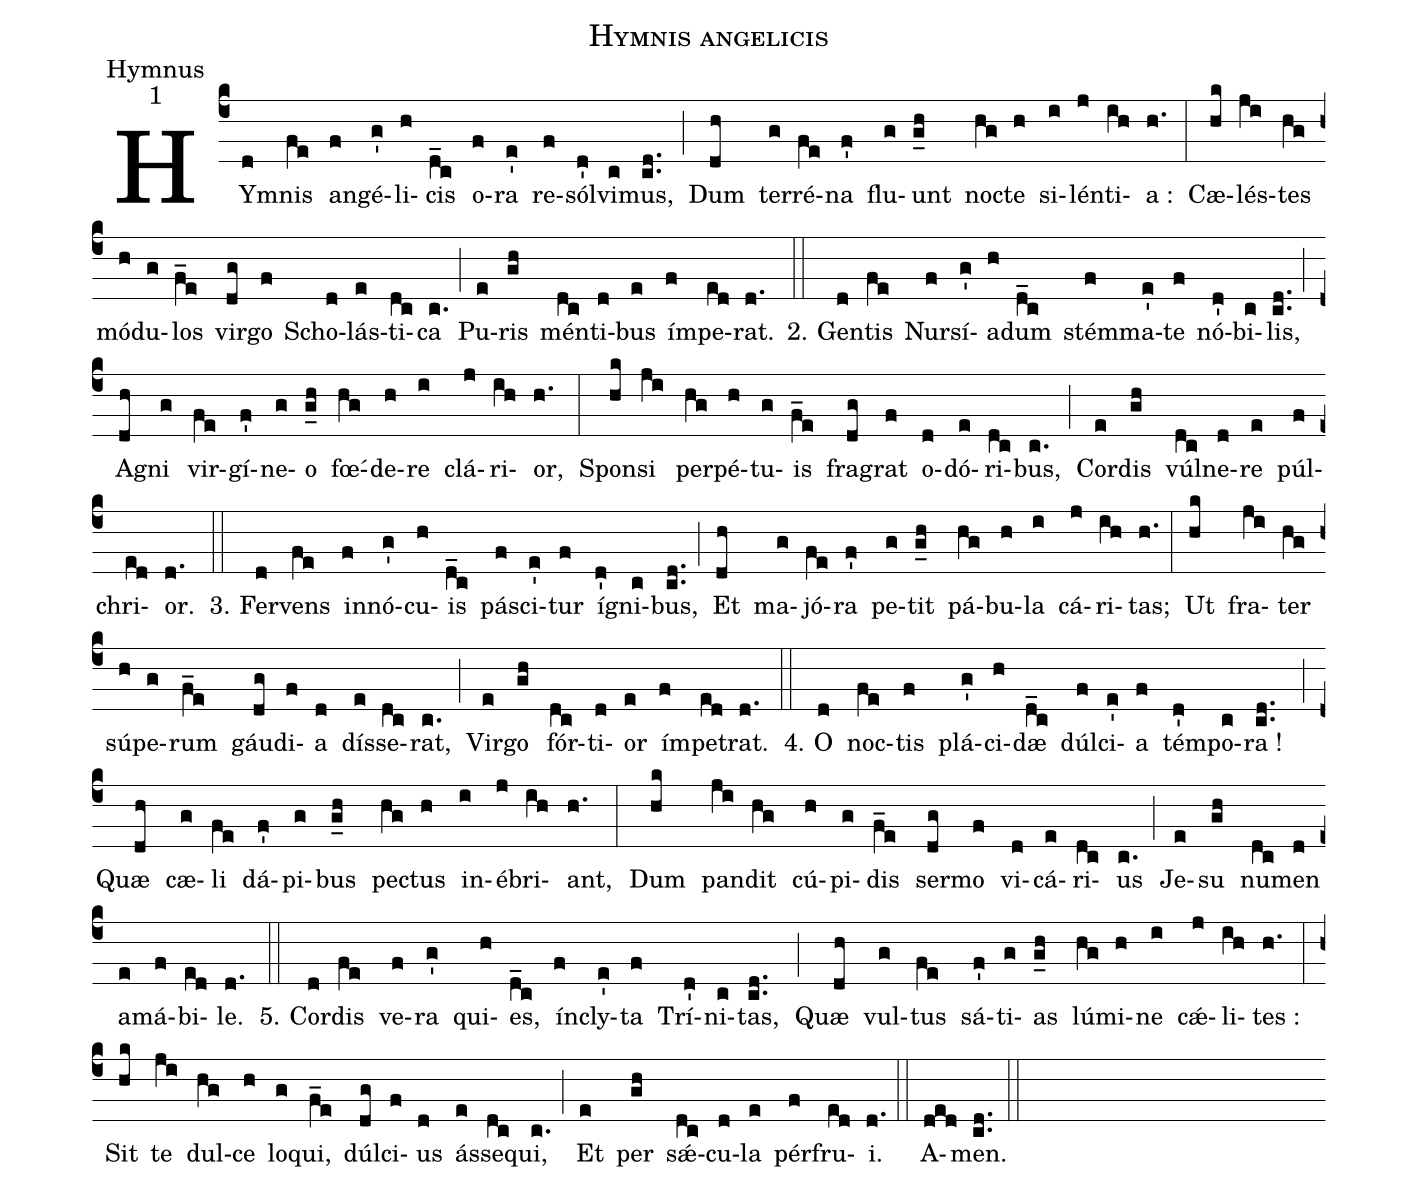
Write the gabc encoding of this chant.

name:Hymnis angelicis;
office-part:Hymnus;
mode:1;
%%
(c4)HYm(d)nis(fe) an(f)gé(g')li(h)cis(d_c) o(f)ra(e') re(f)sól(d')vi(c)mus,(cd..) (;)
Dum(dh) ter(g)ré(fe)na(f') flu(g)unt(g_h) noc(hg)te(h) si(i)lén(j)ti(ih)a :(h.) (:)
Cæ(hk)lés(ji)tes(hg) mó(h)du(g)los(f_e) vir(dg)go(f) Scho(d)lás(e)ti(dc)ca(c.) (;)
Pu(e)ris(gh) mén(dc)ti(d)bus(e) ím(f)pe(ed)rat.(d.) (::)

2. Gen(d)tis(fe) Nur(f)sí(g')a(h)dum(d_c) stém(f)ma(e')te(f) nó(d')bi(c)lis,(cd..) (;)
A(dh)gni(g) vir(fe)gí(f')ne(g)o(g_h) fœ(hg)́de(h)re(i) clá(j)ri(ih)or,(h.) (:)
Spon(hk)si(ji) per(hg)pé(h)tu(g)is(f_e) fra(dg)grat(f) o(d)dó(e)ri(dc)bus,(c.) (;)
Cor(e)dis(gh) vúl(dc)ne(d)re(e) púl(f)chri(ed)or.(d.) (::)

3. Fer(d)vens(fe) in(f)nó(g')cu(h)is(d_c) pá(f)sci(e')tur(f) í(d')gni(c)bus,(cd..) (;)
Et(dh) ma(g)jó(fe)ra(f') pe(g)tit(g_h) pá(hg)bu(h)la(i) cá(j)ri(ih)tas;(h.) (:)
Ut(hk) fra(ji)ter(hg) sú(h)pe(g)rum(f_e) gáu(dg)di(f)a(d) dís(e)se(dc)rat,(c.) (;)
Vir(e)go(gh) fór(dc)ti(d)or(e) ím(f)pe(ed)trat.(d.) (::)

4. O(d) noc(fe)tis(f) plá(g')ci(h)dæ(d_c) dúl(f)ci(e')a(f) tém(d')po(c)ra !(cd..) (;)
Quæ(dh) cæ(g)li(fe) dá(f')pi(g)bus(g_h) pec(hg)tus(h) in(i)é(j)bri(ih)ant,(h.) (:)
Dum(hk) pan(ji)dit(hg) cú(h)pi(g)dis(f_e) ser(dg)mo(f) vi(d)cá(e)ri(dc)us(c.) (;)
Je(e)su(gh) nu(dc)men(d) a(e)má(f)bi(ed)le.(d.) (::)

5. Cor(d)dis(fe) ve(f)ra(g') qui(h)es,(d_c) ín(f)cly(e')ta(f) Trí(d')ni(c)tas,(cd..) (;)
Quæ(dh) vul(g)tus(fe) sá(f')ti(g)as(g_h) lú(hg)mi(h)ne(i) cǽ(j)li(ih)tes :(h.) (:)
Sit(hk) te(ji) dul(hg)ce(h) lo(g)qui,(f_e) dúl(dg)ci(f)us(d) ás(e)se(dc)qui,(c.) (;)
Et(e) per(gh) sǽ(dc)cu(d)la(e) pér(f)fru(ed)i.(d.) (::)
A(ded)men.(cd..) (::)
